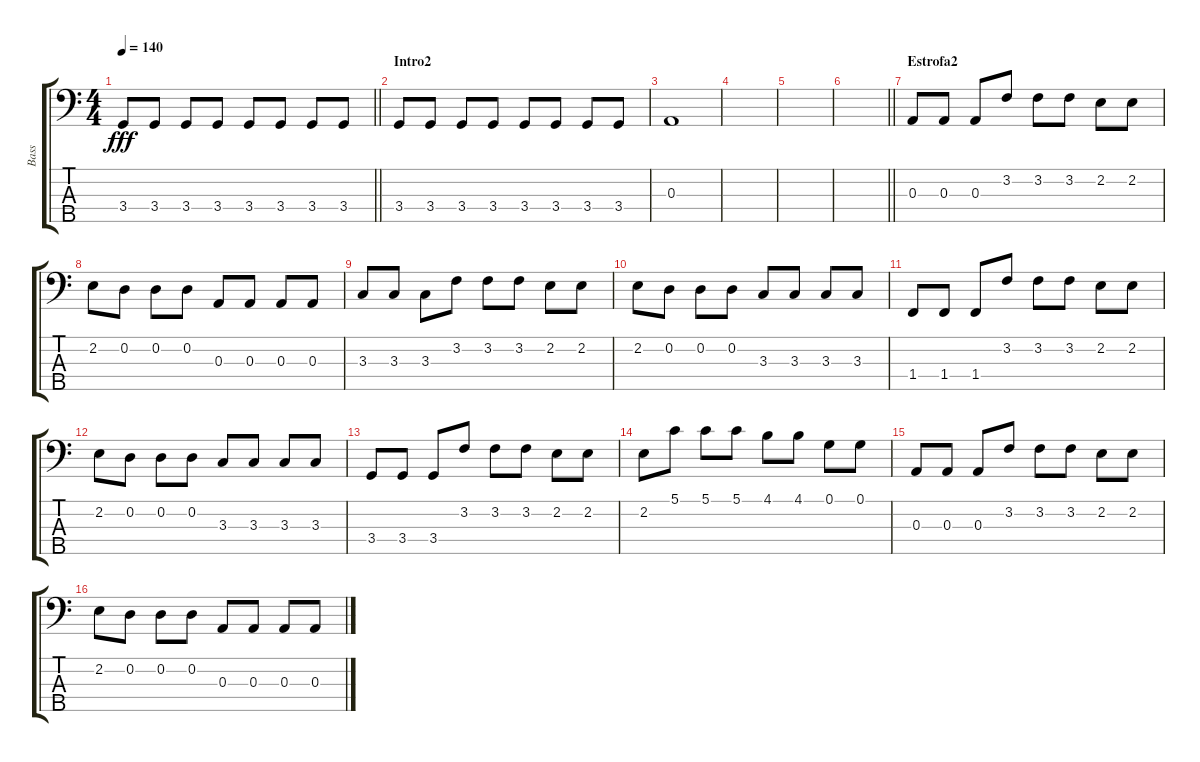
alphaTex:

\track ("Bass" "Bass") {instrument electricbasspick}
\staff {score tabs}
\tuning (G2 D2 A1 E1 B0) {hide}
\ts (4 4)
\tempo 140
\clef f4
\barLineRight lightlight
\ks c
3.4.8{dy fff} 3.4.8 3.4.8 3.4.8 3.4.8 3.4.8 3.4.8 3.4.8 |
\section ("" "Intro2")
3.4.8 3.4.8 3.4.8 3.4.8 3.4.8 3.4.8 3.4.8 3.4.8 |
0.3.1 |
|
|
\barLineRight lightlight
|
\section ("" "Estrofa2")
0.3.8 0.3.8 0.3.8 3.2.8 3.2.8 3.2.8 2.2.8 2.2.8 |
2.2.8 0.2.8 0.2.8 0.2.8 0.3.8 0.3.8 0.3.8 0.3.8 |
3.3.8 3.3.8 3.3.8 3.2.8 3.2.8 3.2.8 2.2.8 2.2.8 |
2.2.8 0.2.8 0.2.8 0.2.8 3.3.8 3.3.8 3.3.8 3.3.8 |
1.4.8 1.4.8 1.4.8 3.2.8 3.2.8 3.2.8 2.2.8 2.2.8 |
2.2.8 0.2.8 0.2.8 0.2.8 3.3.8 3.3.8 3.3.8 3.3.8 |
3.4.8 3.4.8 3.4.8 3.2.8 3.2.8 3.2.8 2.2.8 2.2.8 |
2.2.8 5.1.8 5.1.8 5.1.8 4.1.8 4.1.8 0.1.8 0.1.8 |
0.3.8 0.3.8 0.3.8 3.2.8 3.2.8 3.2.8 2.2.8 2.2.8 |
2.2.8 0.2.8 0.2.8 0.2.8 0.3.8 0.3.8 0.3.8 0.3.8
